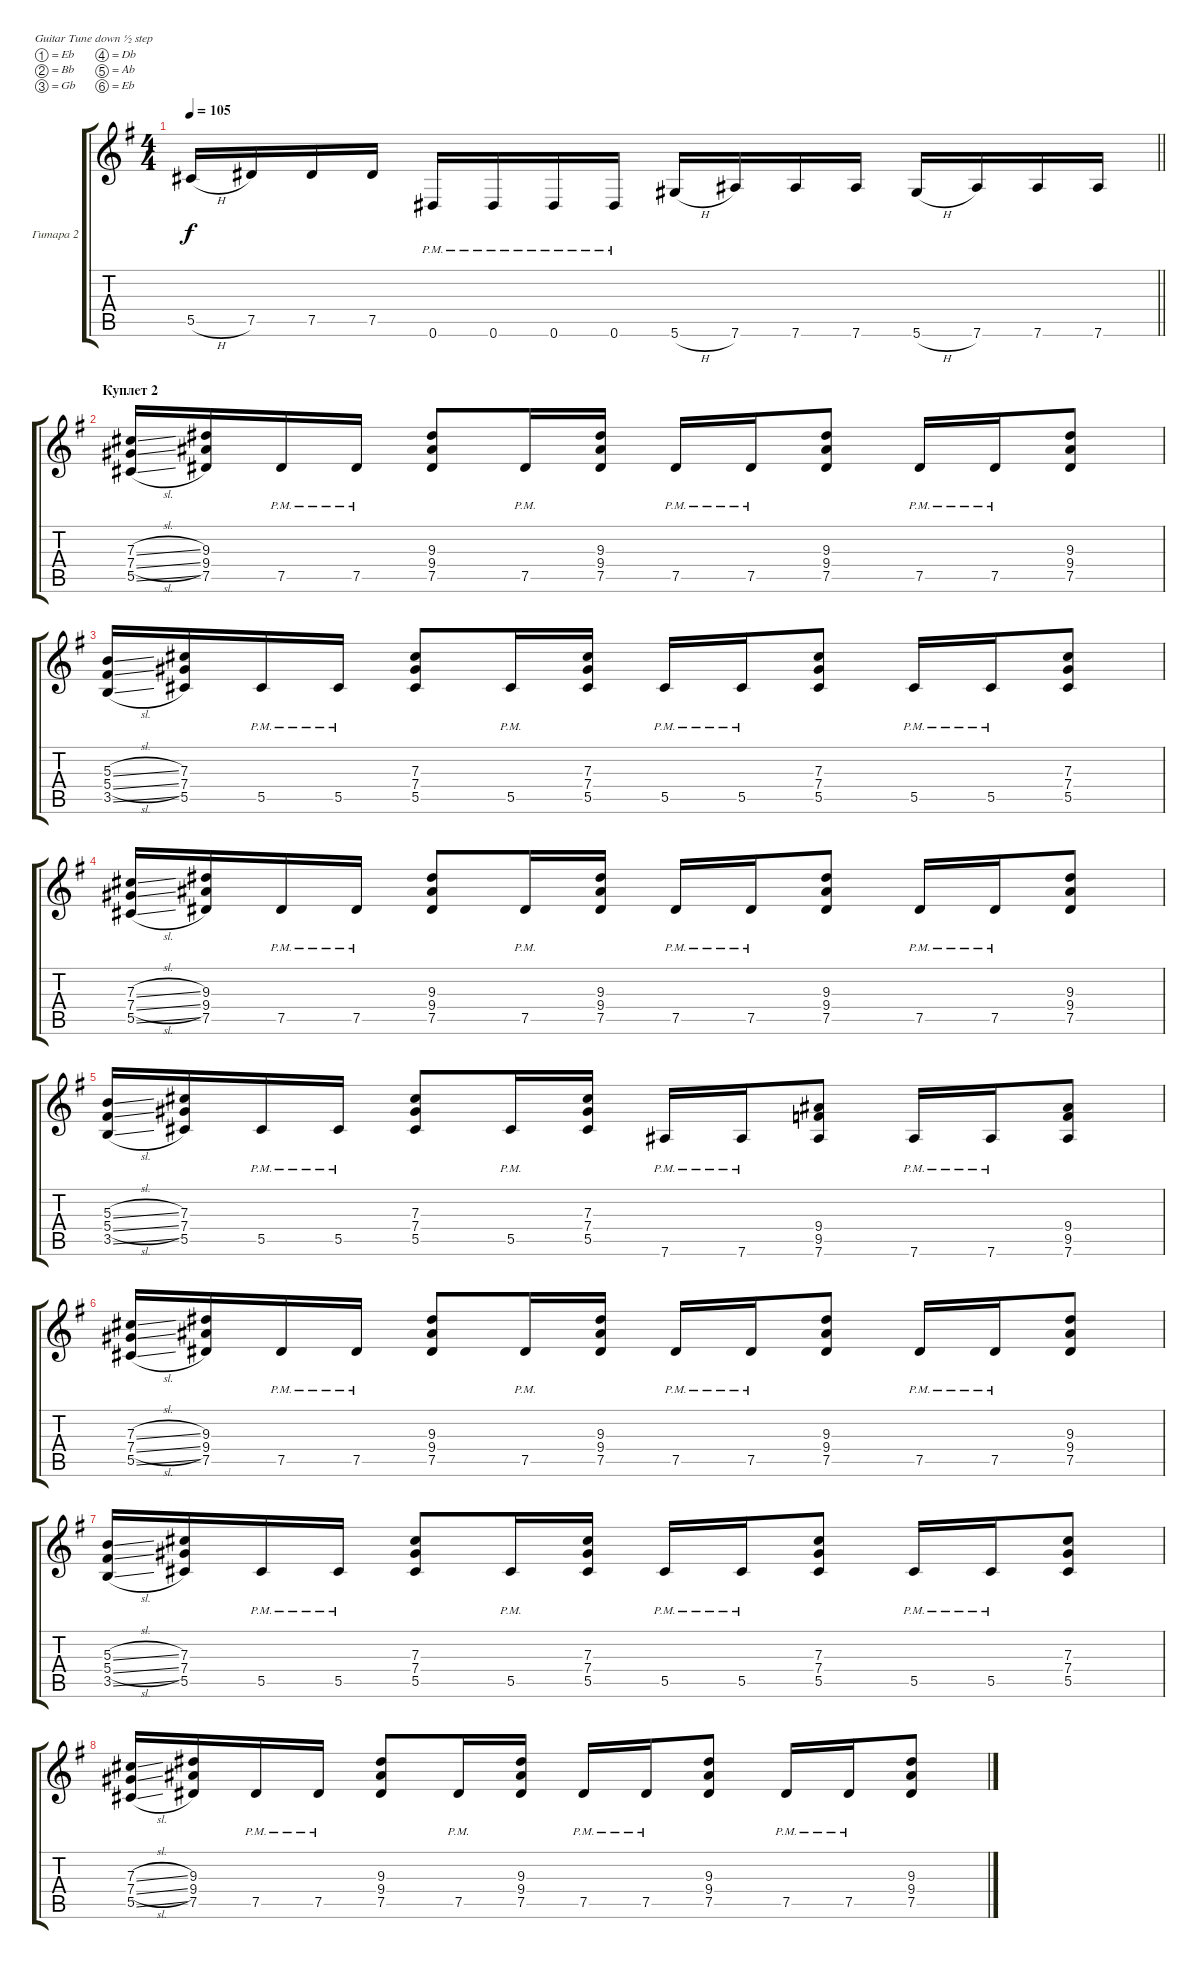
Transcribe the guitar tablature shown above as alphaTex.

\bracketExtendMode groupsimilarinstruments
\firstSystemTrackNameMode fullname
\otherSystemsTrackNameMode fullname
\firstSystemTrackNameOrientation horizontal
\otherSystemsTrackNameOrientation horizontal
\chordDiagramsInScore
\track ("Гитара 2" "E-Gt") {instrument distortionguitar}
\staff {score tabs}
\tuning (Eb4 Bb3 Gb3 Db3 Ab2 Eb2)
\ts (4 4)
\tempo 105
\clef g2
\barLineRight lightlight
\ks eminor
5.5{h}.16{dy f} 7.5.16 7.5.16 7.5.16 0.6{pm}.16 0.6{pm}.16 0.6{pm}.16 0.6{pm}.16 5.6{h}.16 7.6.16 7.6.16 7.6.16 5.6{h}.16 7.6.16 7.6.16 7.6.16 |
\section ("" "Куплет 2")
(7.3{sl} 7.4{sl} 5.5{sl}).16 (9.3 9.4 7.5).16 7.5{pm}.16 7.5{pm}.16 (9.3 9.4 7.5).8 7.5{pm}.16 (9.3 9.4 7.5).16 7.5{pm}.16 7.5{pm}.16 (9.3 9.4 7.5).8 7.5{pm}.16 7.5{pm}.16 (9.3 9.4 7.5).8 |
(5.3{sl} 5.4{sl} 3.5{sl}).16 (7.3 7.4 5.5).16 5.5{pm}.16 5.5{pm}.16 (7.3 7.4 5.5).8 5.5{pm}.16 (7.3 7.4 5.5).16 5.5{pm}.16 5.5{pm}.16 (7.3 7.4 5.5).8 5.5{pm}.16 5.5{pm}.16 (7.3 7.4 5.5).8 |
(7.3{sl} 7.4{sl} 5.5{sl}).16 (9.3 9.4 7.5).16 7.5{pm}.16 7.5{pm}.16 (9.3 9.4 7.5).8 7.5{pm}.16 (9.3 9.4 7.5).16 7.5{pm}.16 7.5{pm}.16 (9.3 9.4 7.5).8 7.5{pm}.16 7.5{pm}.16 (9.3 9.4 7.5).8 |
(5.3{sl} 5.4{sl} 3.5{sl}).16 (7.3 7.4 5.5).16 5.5{pm}.16 5.5{pm}.16 (7.3 7.4 5.5).8 5.5{pm}.16 (7.3 7.4 5.5).16 7.6{pm}.16 7.6{pm}.16 (9.4 9.5 7.6).8 7.6{pm}.16 7.6{pm}.16 (9.4 9.5 7.6).8 |
(7.3{sl} 7.4{sl} 5.5{sl}).16 (9.3 9.4 7.5).16 7.5{pm}.16 7.5{pm}.16 (9.3 9.4 7.5).8 7.5{pm}.16 (9.3 9.4 7.5).16 7.5{pm}.16 7.5{pm}.16 (9.3 9.4 7.5).8 7.5{pm}.16 7.5{pm}.16 (9.3 9.4 7.5).8 |
(5.3{sl} 5.4{sl} 3.5{sl}).16 (7.3 7.4 5.5).16 5.5{pm}.16 5.5{pm}.16 (7.3 7.4 5.5).8 5.5{pm}.16 (7.3 7.4 5.5).16 5.5{pm}.16 5.5{pm}.16 (7.3 7.4 5.5).8 5.5{pm}.16 5.5{pm}.16 (7.3 7.4 5.5).8 |
(7.3{sl} 7.4{sl} 5.5{sl}).16 (9.3 9.4 7.5).16 7.5{pm}.16 7.5{pm}.16 (9.3 9.4 7.5).8 7.5{pm}.16 (9.3 9.4 7.5).16 7.5{pm}.16 7.5{pm}.16 (9.3 9.4 7.5).8 7.5{pm}.16 7.5{pm}.16 (9.3 9.4 7.5).8
